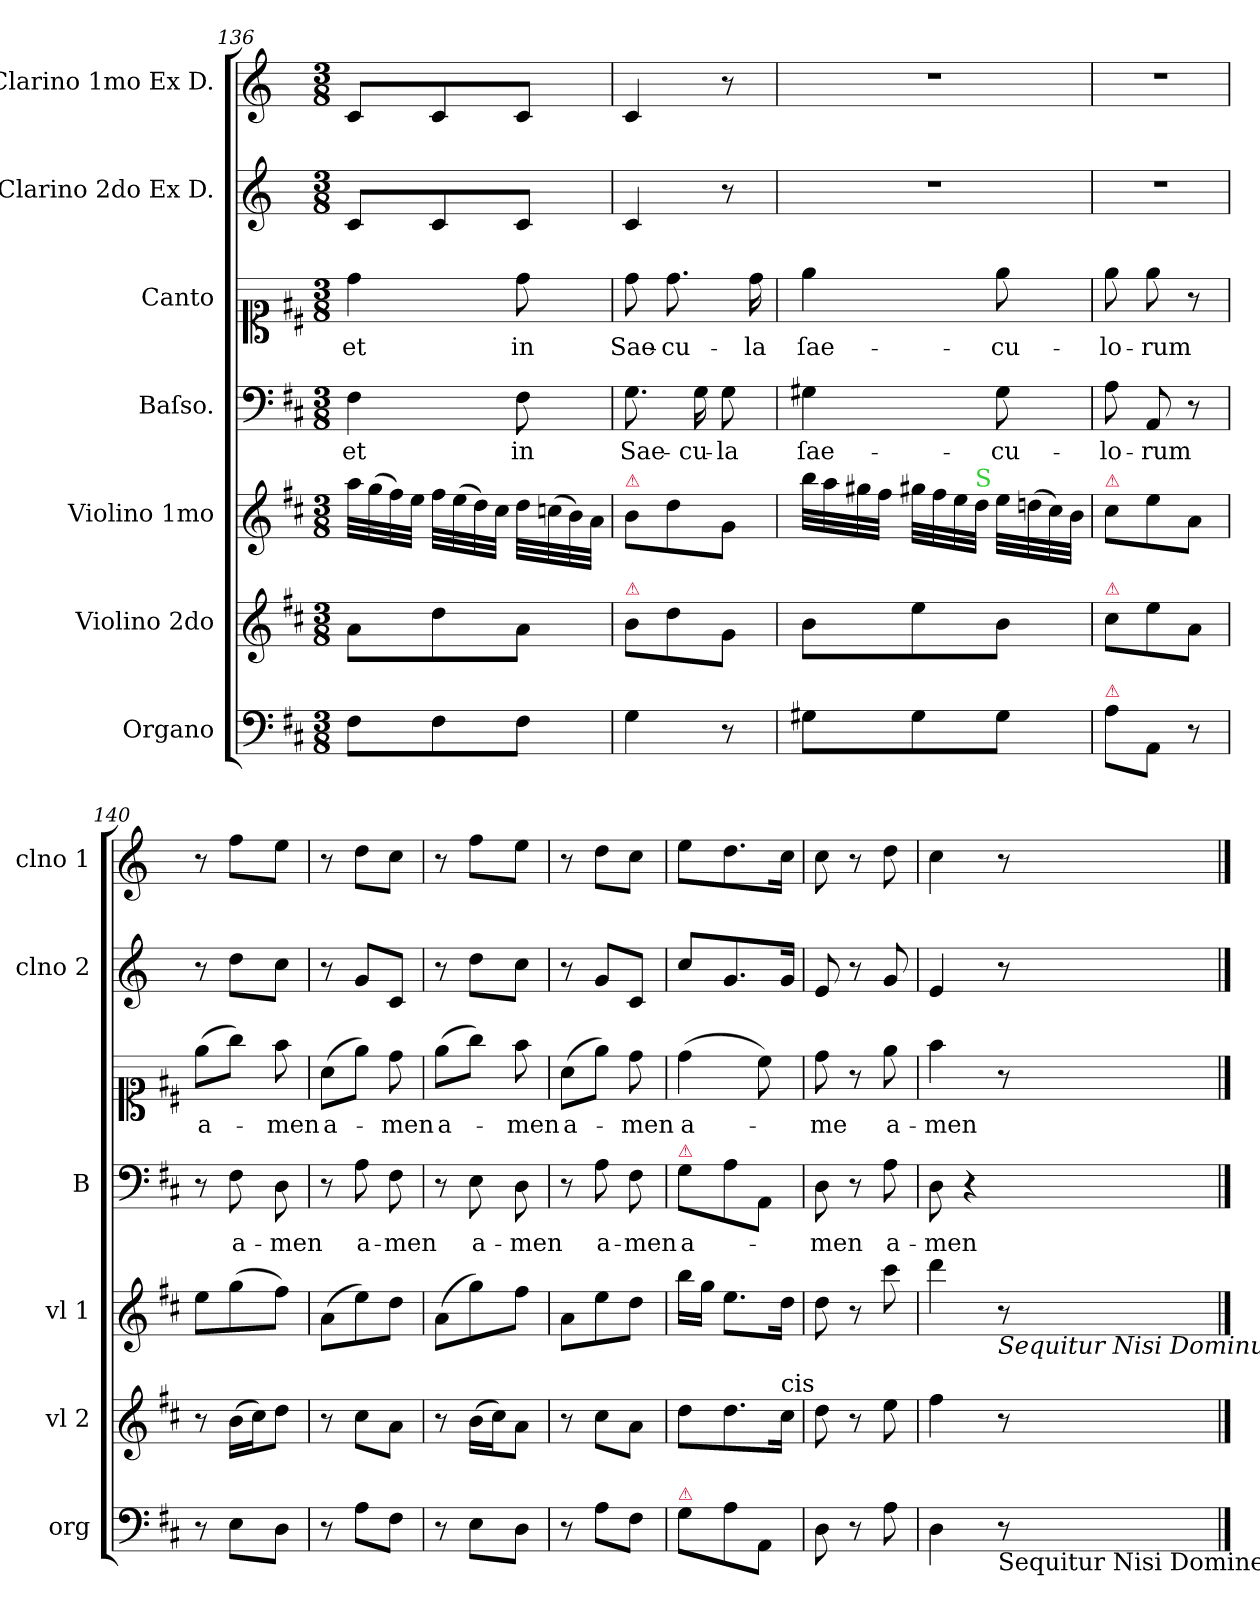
**kern	**kern	**kern	**kern	**text	**kern	**text	**kern	**kern
*part7	*part6	*part5	*part4	*part4	*part3	*part3	*part2	*part1
*staff7	*staff6	*staff5	*staff4	*staff4	*staff3	*staff3	*staff2	*staff1
*I"Organo	*I"Violino 2do	*I"Violino 1mo	*I"Baſso.	*	*I"Canto	*	*I"Clarino 2do Ex D.	*I"Clarino 1mo Ex D.
*I'org	*I'vl 2	*I'vl 1	*I'B	*	*	*	*I'clno 2	*I'clno 1
*clefF4	*clefG2	*clefG2	*clefF4	*	*clefC1	*	*clefG2	*clefG2
*	*	*	*	*	*	*	*ITrd-1c-2	*ITrd-1c-2
*k[f#c#]	*k[f#c#]	*k[f#c#]	*k[f#c#]	*	*k[f#c#]	*	*k[f#c#]	*k[f#c#]
*M3/8	*M3/8	*M3/8	*M3/8	*	*M3/8	*	*M3/8	*M3/8
=136	=136	=136	=136	=136	=136	=136	=136	=136
8F#\L	8a\L	32aa\LLL	4F#\	et	4dd\	et	8d/L	8d/L
.	.	(32gg\	.	.	.	.	.	.
.	.	32ff#\)	.	.	.	.	.	.
.	.	32ee\JJJ	.	.	.	.	.	.
8F#\	8dd\	32ff#\LLL	.	.	.	.	8d/	8d/
.	.	(32ee\	.	.	.	.	.	.
.	.	32dd\)	.	.	.	.	.	.
.	.	32cc#\JJJ	.	.	.	.	.	.
8F#\J	8a\J	32dd\LLL	8F#\	in	8dd\	in	8d/J	8d/J
.	.	(32ccn\	.	.	.	.	.	.
.	.	32b\)	.	.	.	.	.	.
.	.	32a\JJJ	.	.	.	.	.	.
=137	=137	=137	=137	=137	=137	=137	=137	=137
!	!	!LO:TX:a:color=crimson:t=⚠	!	!	!	!	!	!
!	!LO:TX:a:color=crimson:t=⚠	!	!	!	!	!	!	!
4G\	8b\L	8b\L	8.G\	Sae-	8dd\	Sae-	4d/	4d/
.	8dd\	8dd\	.	.	8.dd\	-cu-	.	.
.	.	.	16G\	-cu-	.	.	.	.
8r	8g/J	8g/J	8G\	-la	.	.	8r	8r
.	.	.	.	.	16dd\	-la	.	.
=138	=138	=138	=138	=138	=138	=138	=138	=138
8G#X\L	8b\L	32bb\LLL	4G#X\	ſae-	4ee\	ſae-	4.r	4.r
.	.	32aa\	.	.	.	.	.	.
.	.	32gg#X\	.	.	.	.	.	.
.	.	32ff#\JJJ	.	.	.	.	.	.
8G#\	8ee\	32gg#X\LLL	.	.	.	.	.	.
.	.	32ff#\	.	.	.	.	.	.
.	.	32ee\	.	.	.	.	.	.
!	!	!LO:TX:a:color=limegreen:t=S	!	!	!	!	!	!
.	.	32dd\JJJ	.	.	.	.	.	.
8G#\J	8b\J	32ee\LLL	8G#\	-cu-	8ee\	-cu-	.	.
.	.	(32ddn\	.	.	.	.	.	.
.	.	32cc#\)	.	.	.	.	.	.
.	.	32b\JJJ	.	.	.	.	.	.
=139	=139	=139	=139	=139	=139	=139	=139	=139
!	!	!LO:TX:a:color=crimson:t=⚠	!	!	!	!	!	!
!	!LO:TX:a:color=crimson:t=⚠	!	!	!	!	!	!	!
!LO:TX:a:color=crimson:t=⚠	!	!	!	!	!	!	!	!
8A\L	8cc#\L	8cc#\L	8A\	-lo-	8ee\	-lo-	4.r	4.r
8AA\J	8ee\	8ee\	8AA/	-rum	8ee\	-rum	.	.
8r	8a/J	8a/J	8r	.	8r	.	.	.
=140	=140	=140	=140	=140	=140	=140	=140	=140
8r	8r	8ee\L	8r	.	(8ee\L	a-	8r	8r
8E\L	(16b\LL	(8gg\	8F#\	a-	8gg\J)	.	8ee\L	8gg\L
.	16cc#\J)	.	.	.	.	.	.	.
8D\J	8dd\J	8ff#\J)	8D\	-men	8ff#\	-men	8dd\J	8ff#\J
=141	=141	=141	=141	=141	=141	=141	=141	=141
8r	8r	(8a\L	8r	.	(8a\L	a-	8r	8r
!	!	!	!	!LO:LY:i	!	!	!	!
8A\L	8cc#\L	8ee\)	8A\	a-	8ee\J)	.	8a/L	8ee\L
!	!	!	!	!LO:LY:i	!	!	!	!
8F#\J	8a\J	8dd\J	8F#\	-men	8dd\	-men	8d/J	8dd\J
=142	=142	=142	=142	=142	=142	=142	=142	=142
8r	8r	(8a\L	8r	.	(8ee\L	a-	8r	8r
!	!	!	!	!LO:LY:i	!	!	!	!
8E\L	(16b\LL	8gg\)	8E\	a-	8gg\J)	.	8ee\L	8gg\L
.	16cc#\J)	.	.	.	.	.	.	.
!	!	!	!	!LO:LY:i	!	!	!	!
8D\J	8a\J	8ff#\J	8D\	-men	8ff#\	-men	8dd\J	8ff#\J
=143	=143	=143	=143	=143	=143	=143	=143	=143
8r	8r	8a\L	8r	.	(8a\L	a-	8r	8r
!	!	!	!	!LO:LY:i	!	!	!	!
8A\L	8cc#\L	8ee\	8A\	a-	8ee\J)	.	8a/L	8ee\L
!	!	!	!	!LO:LY:i	!	!	!	!
8F#\J	8a\J	8dd\J	8F#\	-men	8dd\	-men	8d/J	8dd\J
=144	=144	=144	=144	=144	=144	=144	=144	=144
!	!	!	!LO:TX:a:color=crimson:t=⚠	!	!	!	!	!
!LO:TX:a:color=crimson:t=⚠	!	!	!	!	!	!	!	!
8G\L	8dd\L	16bb\LL	8G\L	a-	(4dd\	a-	8dd/L	8ff#\L
.	.	16gg\JJ	.	.	.	.	.	.
8A\	8.dd\	8.ee\L	8A\	.	.	.	8.a/	8.ee\
8AA\J	.	.	8AA/J	.	8cc#\)	.	.	.
!	!LO:TX:a:t=cis	!	!	!	!	!	!	!
.	16cc#\Jk	16dd\Jk	.	.	.	.	16a/Jk	16dd\Jk
=145	=145	=145	=145	=145	=145	=145	=145	=145
8D\	8dd\	8dd\	8D\	-men	8dd\	-me	8f#/	8dd\
8r	8r	8r	8r	.	8r	.	8r	8r
8A\	8ee\	8ccc#\	8A\	a-	8ee\	a-	8a/	8ee\
=146	=146	=146	=146	=146	=146	=146	=146	=146
4D\	4ff#\	4ddd\	8D\	-men	4ff#\	-men	4f#/	4dd\
.	.	.	4r	.	.	.	.	.
!	!	!LO:TX:b:i:t=Sequitur Nisi Dominus	!	!	!	!	!	!
!LO:TX:b:t=Sequitur Nisi Domine	!	!	!	!	!	!	!	!
8r	8r	8r	.	.	8r	.	8r	8r
==	==	==	==	==	==	==	==	==
*-	*-	*-	*-	*-	*-	*-	*-	*-
